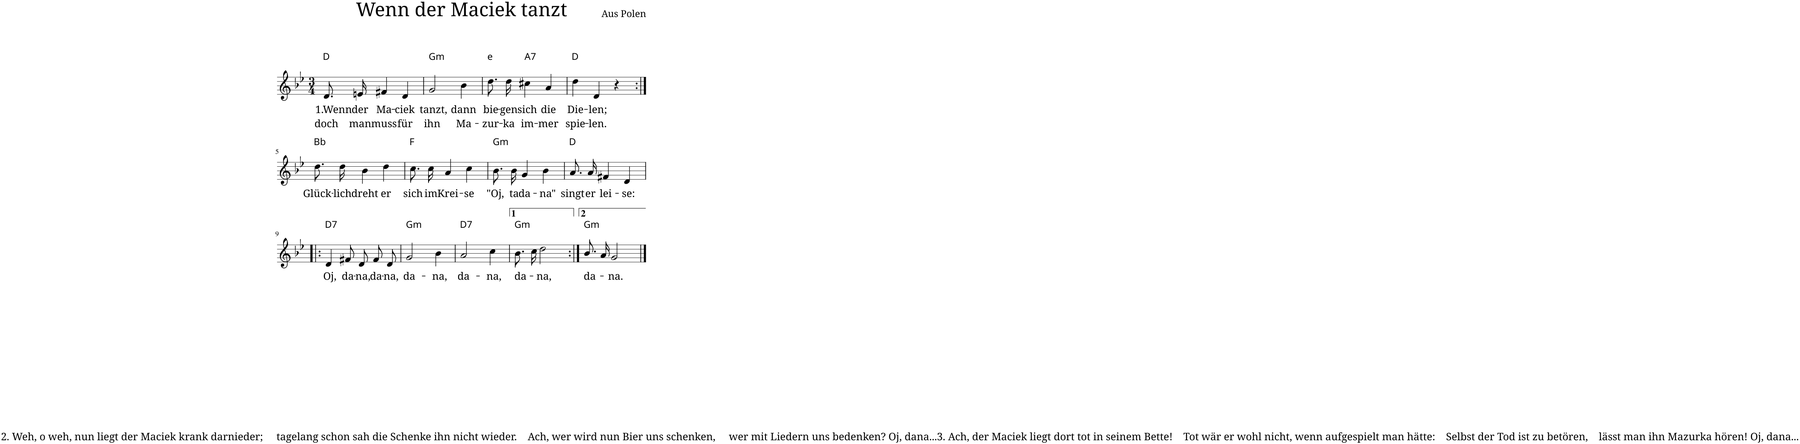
**kern	**text	**text
*part1	*part1	*part1
*staff1	*staff1	*staff1
*I"P1	*	*
*clefG2	*	*
*k[b-e-]	*	*
*g:	*	*
*M3/4	*	*
=1	=1	=1
!LO:TX:a:t=D	!	!
!	!LO:LY:b	!LO:LY:b
8.d/L	1.Wenn	doch
!	!LO:LY:b	!LO:LY:b
16en/Jk	der	man
!	!LO:LY:b	!LO:LY:b
4f#X/	Ma-	muss
!	!LO:LY:b	!LO:LY:b
4d/	-ciek	für
=2	=2	=2
!LO:TX:a:t=Gm	!	!
!	!LO:LY:b	!LO:LY:b
2g/	tanzt,	ihn
!	!LO:LY:b	!LO:LY:b
4b-\	dann	Ma-
=3	=3	=3
!LO:TX:a:t=e	!	!
!	!LO:LY:b	!LO:LY:b
8.dd\L	bie-	-zur-
!	!LO:LY:b	!LO:LY:b
16dd\Jk	-gen	-ka
!LO:TX:a:t=A7	!	!
!	!LO:LY:b	!LO:LY:b
4cc#X\	sich	im-
!	!LO:LY:b	!LO:LY:b
4a/	die	-mer
=4	=4	=4
!LO:TX:a:t=D	!	!
!	!LO:LY:b	!LO:LY:b
4dd\	Die-	spie-
!	!LO:LY:b	!LO:LY:b
4d/	-len;	-len.
4r	.	.
!!LO:LB:g=z
=5:|!	=5:|!	=5:|!
!LO:TX:a:t=Bb	!	!
!	!LO:LY:b	!
8.dd\L	Glück-	.
!	!LO:LY:b	!
16dd\Jk	-lich	.
!	!LO:LY:b	!
4b-\	dreht	.
!	!LO:LY:b	!
4dd\	er	.
=6	=6	=6
!LO:TX:a:t=F	!	!
!	!LO:LY:b	!
8.cc\L	sich	.
!	!LO:LY:b	!
16cc\Jk	im	.
!	!LO:LY:b	!
4a/	Krei-	.
!	!LO:LY:b	!
4cc\	-se	.
=7	=7	=7
!LO:TX:a:t=Gm	!	!
!	!LO:LY:b	!
8.b-\L	"Oj,	.
!	!LO:LY:b	!
16b-\Jk	ta	.
!	!LO:LY:b	!
4g/	da-	.
!	!LO:LY:b	!
4b-\	-na"	.
=8	=8	=8
!LO:TX:a:t=D	!	!
!	!LO:LY:b	!
8.a/L	singt	.
!	!LO:LY:b	!
16a/Jk	er	.
!	!LO:LY:b	!
4f#X/	lei-	.
!	!LO:LY:b	!
4d/	-se:	.
!!LO:LB:g=z
=9!|:	=9!|:	=9!|:
!LO:TX:a:t=D7	!	!
!	!LO:LY:b	!
4d/	Oj,	.
!	!LO:LY:b	!
8f#X/L	da-	.
!	!LO:LY:b	!
8d/J	-na,	.
!	!LO:LY:b	!
8f#/L	da-	.
!	!LO:LY:b	!
8d/J	-na,	.
=10	=10	=10
!LO:TX:a:t=Gm	!	!
!LO:TX:b:t=2. Weh, o weh, nun liegt der Maciek krank darnieder;     tagelang schon sah die Schenke ihn nicht wieder.    Ach, wer wird nun Bier uns schenken,     wer mit Liedern uns bedenken? Oj, dana...3. Ach, der Maciek liegt dort tot in seinem Bette!    Tot wär er wohl nicht, wenn aufgespielt man hätte&colon;    Selbst der Tod ist zu betören,    lässt man ihn Mazurka hören! Oj, dana...	!	!
!	!LO:LY:b	!
2g/	da-	.
!	!LO:LY:b	!
4b-\	-na,	.
=11	=11	=11
!LO:TX:a:t=D7	!	!
!	!LO:LY:b	!
2a/	da-	.
!	!LO:LY:b	!
4cc\	-na,	.
=12	=12	=12
!LO:TX:a:t=Gm	!	!
!	!LO:LY:b	!
8.b-\L	da-	.
16cc\Jk	.	.
!	!LO:LY:b	!
2dd\	-na,	.
=13:|!	=13:|!	=13:|!
!LO:TX:a:t=Gm	!	!
!	!LO:LY:b	!
8.b-/L	da-	.
16a/Jk	.	.
!	!LO:LY:b	!
2g/	-na.	.
==	==	==
*-	*-	*-
